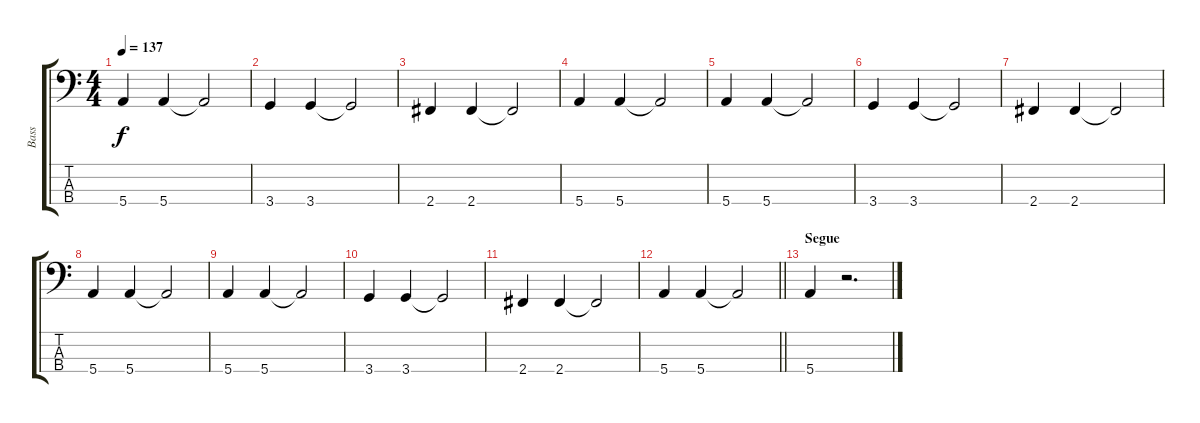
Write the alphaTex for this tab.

\track ("Bass" "Bass") {instrument electricbassfinger}
\staff {score tabs}
\tuning (G2 D2 A1 E1) {hide}
\ts (4 4)
\tempo 137
\clef f4
\ks c
5.4.4{dy f} 5.4.4 5.4{t}.2 |
3.4.4 3.4.4 3.4{t}.2 |
2.4.4 2.4.4 2.4{t}.2 |
5.4.4 5.4.4 5.4{t}.2 |
5.4.4 5.4.4 5.4{t}.2 |
3.4.4 3.4.4 3.4{t}.2 |
2.4.4 2.4.4 2.4{t}.2 |
5.4.4 5.4.4 5.4{t}.2 |
5.4.4 5.4.4 5.4{t}.2 |
3.4.4 3.4.4 3.4{t}.2 |
2.4.4 2.4.4 2.4{t}.2 |
\barLineRight lightlight
5.4.4 5.4.4 5.4{t}.2 |
\section ("" "Segue")
5.4.4 r.2{d}
